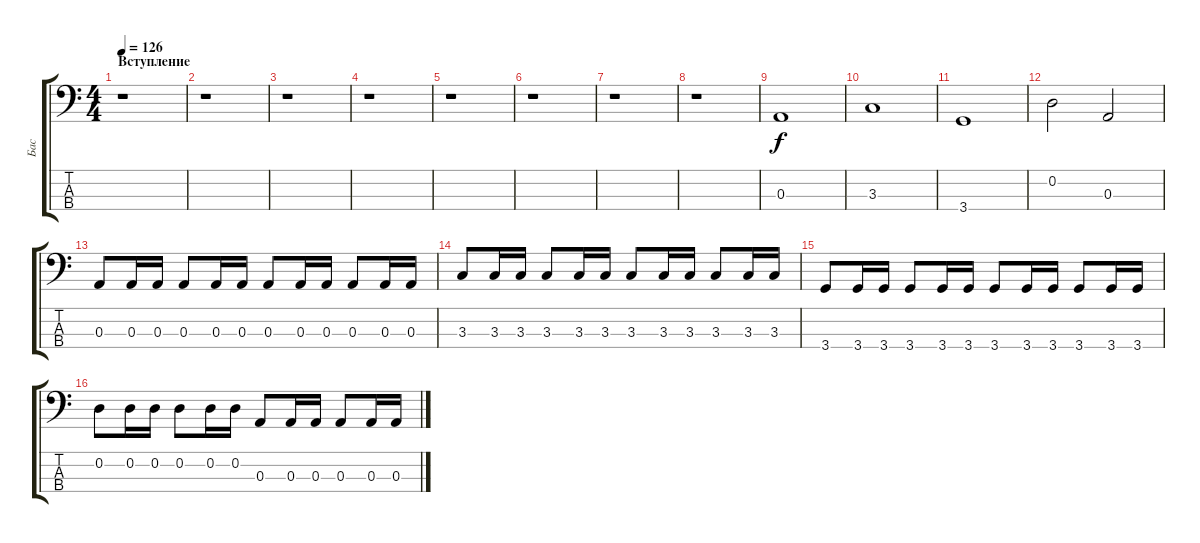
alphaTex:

\track ("Бас" "Бас") {instrument electricbassfinger}
\staff {score tabs}
\tuning (G2 D2 A1 E1) {hide}
\ts (4 4)
\section ("" "Вступление")
\tempo 126
\clef f4
\ks c
r.1{dy f instrument electricbassfinger} |
r.1 |
r.1 |
r.1 |
r.1 |
r.1 |
r.1 |
r.1 |
0.3.1 |
3.3.1 |
3.4.1 |
0.2.2 0.3.2 |
0.3.8 0.3.16 0.3.16 0.3.8 0.3.16 0.3.16 0.3.8 0.3.16 0.3.16 0.3.8 0.3.16 0.3.16 |
3.3.8 3.3.16 3.3.16 3.3.8 3.3.16 3.3.16 3.3.8 3.3.16 3.3.16 3.3.8 3.3.16 3.3.16 |
3.4.8 3.4.16 3.4.16 3.4.8 3.4.16 3.4.16 3.4.8 3.4.16 3.4.16 3.4.8 3.4.16 3.4.16 |
0.2.8 0.2.16 0.2.16 0.2.8 0.2.16 0.2.16 0.3.8 0.3.16 0.3.16 0.3.8 0.3.16 0.3.16
